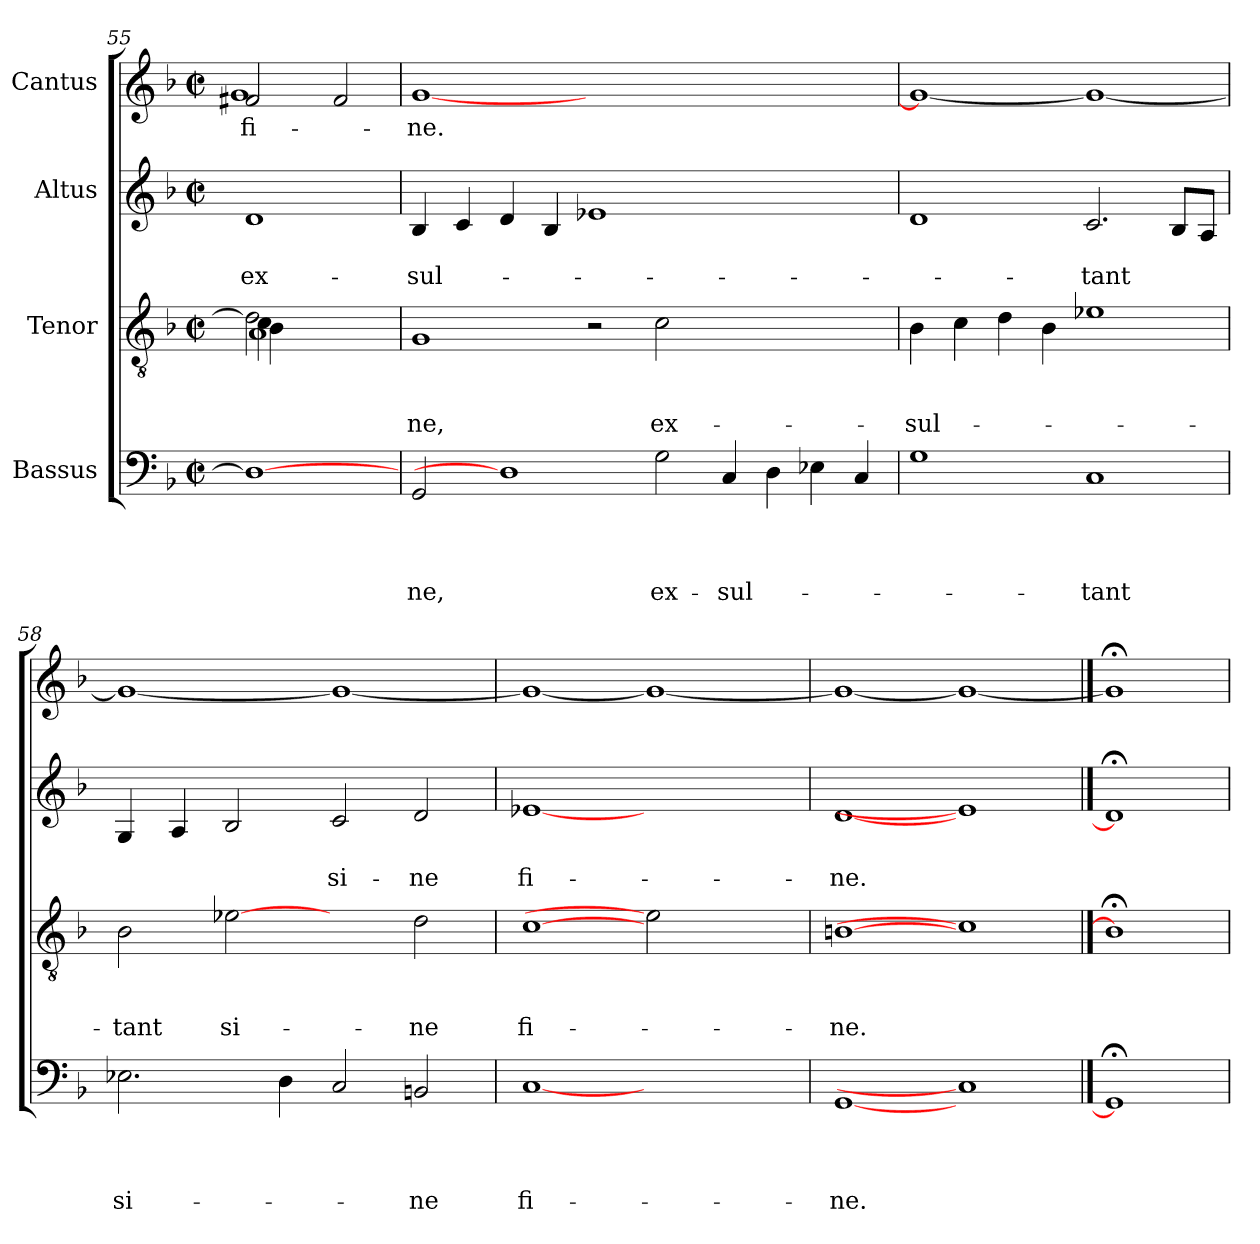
**kern	**text	**text	**text	**text	**kern	**text	**text	**text	**kern	**text	**text	**kern	**text
*part4	*part4	*part4	*part4	*part4	*part3	*part3	*part3	*part3	*part2	*part2	*part2	*part1	*part1
*staff4	*staff4	*staff4	*staff4	*staff4	*staff3	*staff3	*staff3	*staff3	*staff2	*staff2	*staff2	*staff1	*staff1
*I"Bassus	*	*	*	*	*I"Tenor	*	*	*	*I"Altus	*	*	*I"Cantus	*
!!LO:LB:g=z
*clefF4	*	*	*	*	*clefGv2	*	*	*	*clefG2	*	*	*clefG2	*
*k[b-]	*	*	*	*	*k[b-]	*	*	*	*k[b-]	*	*	*k[b-]	*
*F:	*	*	*	*	*F:	*	*	*	*F:	*	*	*F:	*
*M2/2	*	*	*	*	*M2/2	*	*	*	*M2/2	*	*	*M2/2	*
*met(c|)	*	*	*	*	*met(c|)	*	*	*	*met(c|)	*	*	*met(c|)	*
=55	=55	=55	=55	=55	=55	=55	=55	=55	=55	=55	=55	=55	=55
*	*	*	*	*	*^	*	*	*	*	*	*	*	*
*	*	*	*	*	*	*^	*	*	*	*	*	*	*	*
*	*	*	*	*	*	*	*^	*	*	*	*	*	*	*	*
!	!	!	!	!	!	!	!	!	!	!	!	!	!	!LO:LY:b	!	!LO:LY:b
*	*	*	*	*	*	*	*	*	*	*	*	*	*	*	*^	*
!	!	!	!	!	!	!	!	!	!	!	!	!	!	!	!	!	!LO:LY:b
1D_	.	.	.	.	2d\]	4c\	4B-\	1A	.	.	.	1d	.	ex-	2f#X/	1g	fi-
.	.	.	.	.	.	2.ryy	2.ryy	.	.	.	.	.	.	.	.	.	.
.	.	.	.	.	2ryy	.	.	.	.	.	.	.	.	.	2f#/	.	.
*	*	*	*	*	*v	*v	*v	*v	*	*	*	*	*	*	*v	*v	*
=56	=56	=56	=56	=56	=56	=56	=56	=56	=56	=56	=56	=56	=56
!	!	!	!	!LO:LY:b	!	!	!	!LO:LY:b	!	!	!LO:LY:b	!	!LO:LY:b
2GG/	.	.	.	-ne,	1G	.	.	-ne,	4B-/	.	-sul-	[<1g	-ne.
.	.	.	.	.	.	.	.	.	4c/	.	.	.	.
1D]	.	.	.	.	.	.	.	.	4d/	.	.	.	.
.	.	.	.	.	.	.	.	.	4B-/	.	.	.	.
.	.	.	.	.	2r	.	.	.	1e-X	.	.	0ryy	.
!	!	!	!	!LO:LY:b	!	!	!	!LO:LY:b	!	!	!	!	!
2G\	.	.	.	ex-	2c\	.	.	ex-	.	.	.	.	.
!	!	!	!	!LO:LY:b	!	!	!	!	!	!	!	!	!
4C/	.	.	.	-sul-	1ryy	.	.	.	1ryy	.	.	.	.
4D\	.	.	.	.	.	.	.	.	.	.	.	.	.
4E-X\	.	.	.	.	.	.	.	.	.	.	.	.	.
4C/	.	.	.	.	.	.	.	.	.	.	.	.	.
=57	=57	=57	=57	=57	=57	=57	=57	=57	=57	=57	=57	=57	=57
!	!	!	!	!	!	!	!	!LO:LY:b	!	!	!	!	!
1G	.	.	.	.	4B-\	.	.	-sul-	1d	.	.	1g_	.
.	.	.	.	.	4c\	.	.	.	.	.	.	.	.
.	.	.	.	.	4d\	.	.	.	.	.	.	.	.
.	.	.	.	.	4B-\	.	.	.	.	.	.	.	.
!	!	!	!	!LO:LY:b	!	!	!	!	!	!	!LO:LY:b	!	!
1C	.	.	.	-tant	1e-X	.	.	.	2.c/	.	-tant	1g_	.
.	.	.	.	.	.	.	.	.	8B-/L	.	.	.	.
.	.	.	.	.	.	.	.	.	8A/J	.	.	.	.
=58	=58	=58	=58	=58	=58	=58	=58	=58	=58	=58	=58	=58	=58
!	!	!	!	!LO:LY:b	!	!	!	!LO:LY:b	!	!	!	!	!
2.E-X\	.	.	.	si-	2B-\	.	.	-tant	4G/	.	.	1g_	.
.	.	.	.	.	.	.	.	.	4A/	.	.	.	.
!	!	!	!	!	!	!	!	!LO:LY:b	!	!	!	!	!
.	.	.	.	.	[2e-X	.	.	si-	2B-/	.	.	.	.
4D\	.	.	.	.	.	.	.	.	.	.	.	.	.
!	!	!	!	!	!	!	!	!	!	!	!LO:LY:b	!	!
2C/	.	.	.	.	2ryy	.	.	.	2c/	.	si-	1g_	.
!	!	!	!	!LO:LY:b	!	!	!	!LO:LY:b	!	!	!LO:LY:b	!	!
2BBn/	.	.	.	-ne	2d\	.	.	-ne	2d/	.	-ne	.	.
=59	=59	=59	=59	=59	=59	=59	=59	=59	=59	=59	=59	=59	=59
!	!	!	!	!LO:LY:b:rj	!	!	!	!LO:LY:b:rj	!	!	!LO:LY:b:rj	!	!
[1C	.	.	.	fi-	[1c	.	.	fi-	[1e-X	.	fi-	1g_	.
1ryy	.	.	.	.	2e-]	.	.	.	1ryy	.	.	1g_	.
.	.	.	.	.	2ryy	.	.	.	.	.	.	.	.
=60	=60	=60	=60	=60	=60	=60	=60	=60	=60	=60	=60	=60	=60
!	!	!	!	!LO:LY:b	!	!	!	!LO:LY:b	!	!	!LO:LY:b	!	!
[1GG	.	.	.	-ne.	[1Bn	.	.	-ne.	[1d	.	-ne.	1g_	.
1C]	.	.	.	.	1c]	.	.	.	1e-]	.	.	1g_	.
==61	==61	==61	==61	==61	==61	==61	==61	==61	==61	==61	==61	==61	==61
1GG;]	.	.	.	.	1B;<]	.	.	.	1d;]	.	.	1g;]	.
=	=	=	=	=	=	=	=	=	=	=	=	=	=
*-	*-	*-	*-	*-	*-	*-	*-	*-	*-	*-	*-	*-	*-
